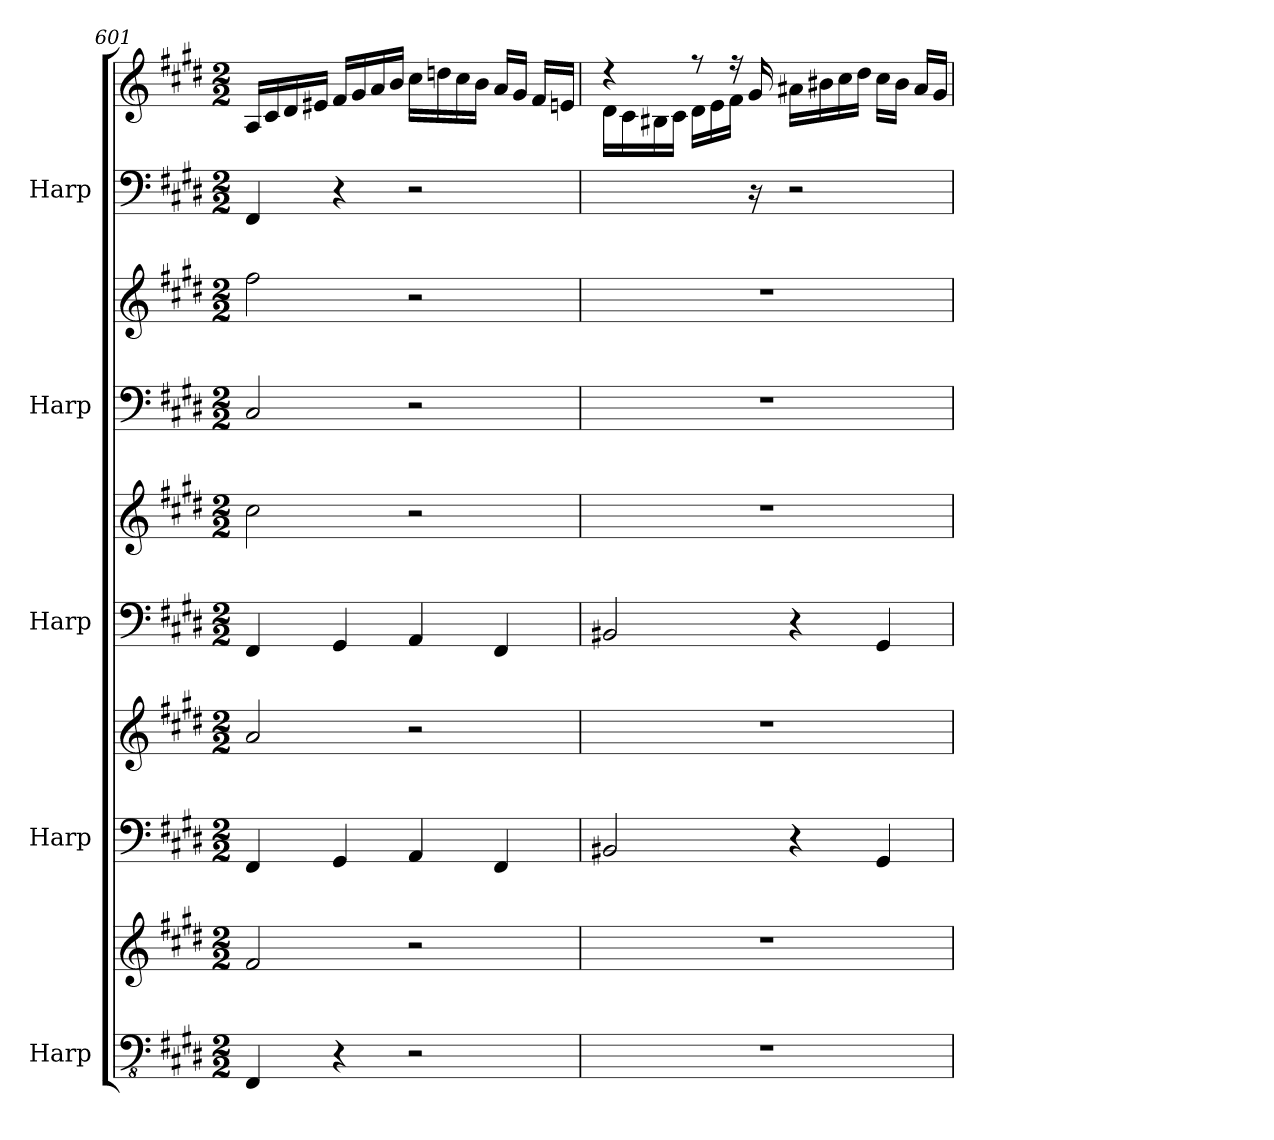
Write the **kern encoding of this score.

**kern	**kern	**kern	**kern	**kern	**kern	**kern	**kern	**kern	**kern
*part5	*part5	*part4	*part4	*part3	*part3	*part2	*part2	*part1	*part1
*staff10	*staff9	*staff8	*staff7	*staff6	*staff5	*staff4	*staff3	*staff2	*staff1
*I"Harp	*	*I"Harp	*	*I"Harp	*	*I"Harp	*	*I"Harp	*
*I'Hp	*	*I'Hp	*	*I'Hp	*	*I'Hp	*	*I'Hp	*
!!LO:PB:g=z
*clefFv4	*clefG2	*clefF4	*clefG2	*clefF4	*clefG2	*clefF4	*clefG2	*clefF4	*clefG2
*k[f#c#g#d#]	*k[f#c#g#d#]	*k[f#c#g#d#]	*k[f#c#g#d#]	*k[f#c#g#d#]	*k[f#c#g#d#]	*k[f#c#g#d#]	*k[f#c#g#d#]	*k[f#c#g#d#]	*k[f#c#g#d#]
*M2/2	*M2/2	*M2/2	*M2/2	*M2/2	*M2/2	*M2/2	*M2/2	*M2/2	*M2/2
=601	=601	=601	=601	=601	=601	=601	=601	=601	=601
4FFF#/	2f#/	4FF#/	2a/	4FF#/	2cc#\	2C#/	2ff#\	4FF#/	16A/LL
.	.	.	.	.	.	.	.	.	16c#/
.	.	.	.	.	.	.	.	.	16d#/
.	.	.	.	.	.	.	.	.	16e#X/JJ
4r	.	4GG#/	.	4GG#/	.	.	.	4r	16f#/LL
.	.	.	.	.	.	.	.	.	16g#/
.	.	.	.	.	.	.	.	.	16a/
.	.	.	.	.	.	.	.	.	16b/JJ
2r	2r	4AA/	2r	4AA/	2r	2r	2r	2r	16cc#\LL
.	.	.	.	.	.	.	.	.	16ddn\
.	.	.	.	.	.	.	.	.	16cc#\
.	.	.	.	.	.	.	.	.	16b\JJ
.	.	4FF#/	.	4FF#/	.	.	.	.	16a/LL
.	.	.	.	.	.	.	.	.	16g#/JJ
.	.	.	.	.	.	.	.	.	16f#/LL
.	.	.	.	.	.	.	.	.	16en/JJ
=602	=602	=602	=602	=602	=602	=602	=602	=602	=602
*	*	*	*	*	*	*	*	*	*^
1r	1r	2BB#X/	1r	2BB#X/	1r	1r	1r	4..ryy	4rdd	16d#\LL
.	.	.	.	.	.	.	.	.	.	16c#\
.	.	.	.	.	.	.	.	.	.	16B#X\
.	.	.	.	.	.	.	.	.	.	16c#\JJ
.	.	.	.	.	.	.	.	.	8rff	16d#\LL
.	.	.	.	.	.	.	.	.	.	16e\
.	.	.	.	.	.	.	.	.	16rff	16f#\JJ
.	.	.	.	.	.	.	.	16r	16g#/	2ryy
.	.	4r	.	4r	.	.	.	2r	16a#X\LL	.
.	.	.	.	.	.	.	.	.	16b#X\	.
.	.	.	.	.	.	.	.	.	16cc#\	.
.	.	.	.	.	.	.	.	.	16dd#\JJ	.
.	.	4GG#/	.	4GG#/	.	.	.	.	16cc#\LL	.
.	.	.	.	.	.	.	.	.	16b#\JJ	.
.	.	.	.	.	.	.	.	.	16a#/LL	.
.	.	.	.	.	.	.	.	.	16g#/JJ	16ryy
*	*	*	*	*	*	*	*	*	*v	*v
=	=	=	=	=	=	=	=	=	=
*-	*-	*-	*-	*-	*-	*-	*-	*-	*-
